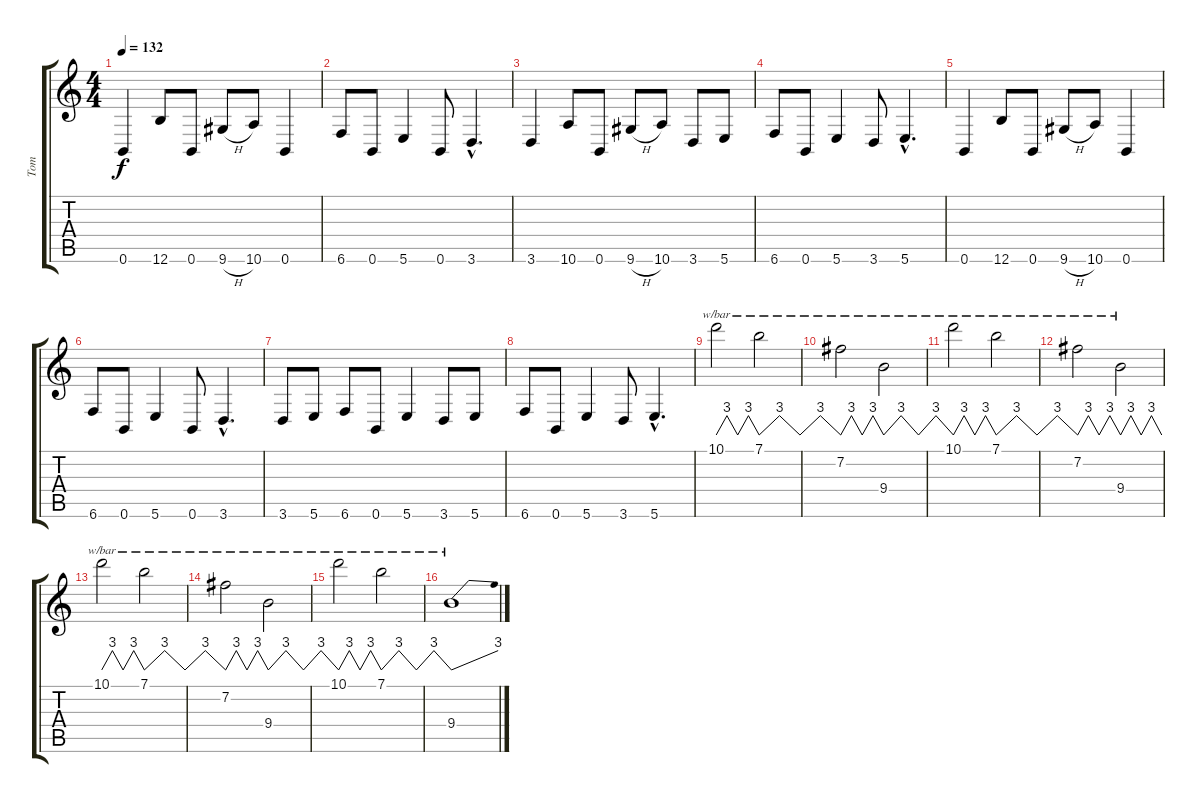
\track ("Tom" "Tom") {instrument distortionguitar}
\staff {score tabs}
\tuning (E4 B3 G3 D3 A2 B1) {hide}
\ts (4 4)
\tempo 132
\clef g2
\ks c
0.6.4{dy f} 12.6.8 0.6.8 9.6{h}.8 10.6.8 0.6.4 |
6.6.8 0.6.8 5.6.4 0.6.8 3.6{hac}.4{d} |
3.6.4 10.6.8 0.6.8 9.6{h}.8 10.6.8 3.6.8 5.6.8 |
6.6.8 0.6.8 5.6.4 3.6.8 5.6{hac}.4{d} |
0.6.4 12.6.8 0.6.8 9.6{h}.8 10.6.8 0.6.4 |
6.6.8 0.6.8 5.6.4 0.6.8 3.6{hac}.4{d} |
3.6.8 5.6.8 6.6.8 0.6.8 5.6.4 3.6.8 5.6.8 |
6.6.8 0.6.8 5.6.4 3.6.8 5.6{hac}.4{d} |
10.1.2{tbe (custom default 0 0 15 12 30 0 45 12 60 0)} 7.1.2{tbe (custom default 0 0 15 12 30 0 45 12 60 0)} |
7.2.2{tbe (custom default 0 0 15 12 30 0 45 12 60 0)} 9.4.2{tbe (custom default 0 0 15 12 30 0 45 12 60 0)} |
10.1.2{tbe (custom default 0 0 15 12 30 0 45 12 60 0)} 7.1.2{tbe (custom default 0 0 15 12 30 0 45 12 60 0)} |
7.2.2{tbe (custom default 0 0 15 12 30 0 45 12 60 0)} 9.4.2{tbe (custom default 0 0 15 12 30 0 45 12 60 0)} |
10.1.2{tbe (custom default 0 0 15 12 30 0 45 12 60 0)} 7.1.2{tbe (custom default 0 0 15 12 30 0 45 12 60 0)} |
7.2.2{tbe (custom default 0 0 15 12 30 0 45 12 60 0)} 9.4.2{tbe (custom default 0 0 15 12 30 0 45 12 60 0)} |
10.1.2{tbe (custom default 0 0 15 12 30 0 45 12 60 0)} 7.1.2{tbe (custom default 0 0 15 12 30 0 45 12 60 0)} |
9.4.1{tbe (dive default 0 0 60 12)}
